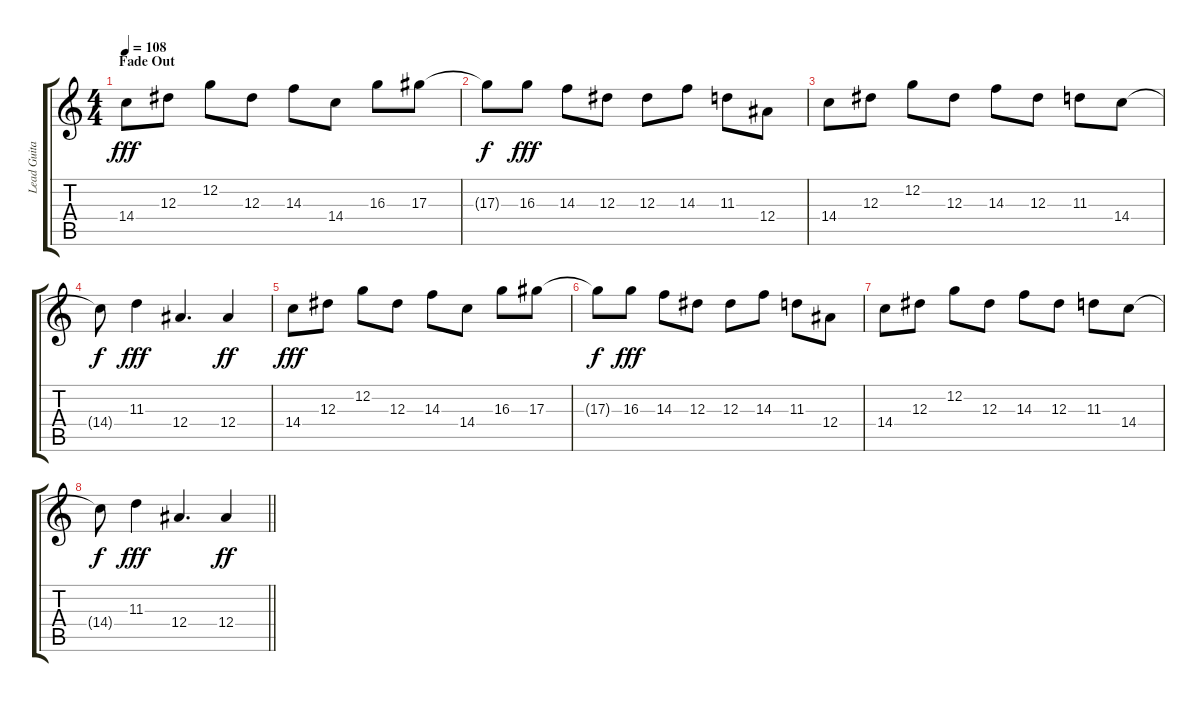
\track ("Lead Guitar" "Lead Guita") {instrument distortionguitar}
\staff {score tabs}
\tuning (C4 G3 Eb3 Bb2 F2 C2) {hide}
\ts (4 4)
\section ("" "Fade Out")
\tempo 108
\clef g2
\ks c
14.4.8{dy fff} 12.3.8 12.2.8 12.3.8 14.3.8 14.4.8 16.3.8 17.3.8 |
17.3{t}.8{dy f} 16.3.8{dy fff} 14.3.8 12.3.8 12.3.8 14.3.8 11.3.8 12.4.8 |
14.4.8 12.3.8 12.2.8 12.3.8 14.3.8 12.3.8 11.3.8 14.4.8 |
14.4{t}.8{dy f} 11.3.4{dy fff} 12.4.4{d} 12.4.4{dy ff} |
14.4.8{dy fff} 12.3.8 12.2.8 12.3.8 14.3.8 14.4.8 16.3.8 17.3.8 |
17.3{t}.8{dy f} 16.3.8{dy fff} 14.3.8 12.3.8 12.3.8 14.3.8 11.3.8 12.4.8 |
14.4.8 12.3.8 12.2.8 12.3.8 14.3.8 12.3.8 11.3.8 14.4.8 |
\barLineRight lightlight
14.4{t}.8{dy f} 11.3.4{dy fff} 12.4.4{d} 12.4.4{dy ff}
